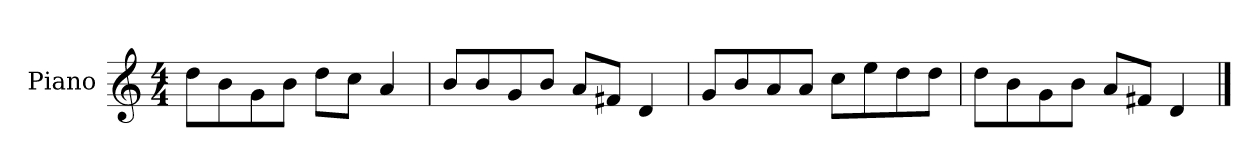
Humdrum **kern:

**kern
*part1
*staff1
*I"Piano
*I'P-no
*clefG2
*k[]
*M4/4
*MM90
=1
8dd\L
8b\
8g\
8b\J
8dd\L
8cc\J
4a/
=2
8b/L
8b/
8g/
8b/J
8a/L
8f#X/J
4d/
=3
8g/L
8b/
8a/
8a/J
8cc\L
8ee\
8dd\
8dd\J
=4
8dd\L
8b\
8g\
8b\J
8a/L
8f#X/J
4d/
==
*-
